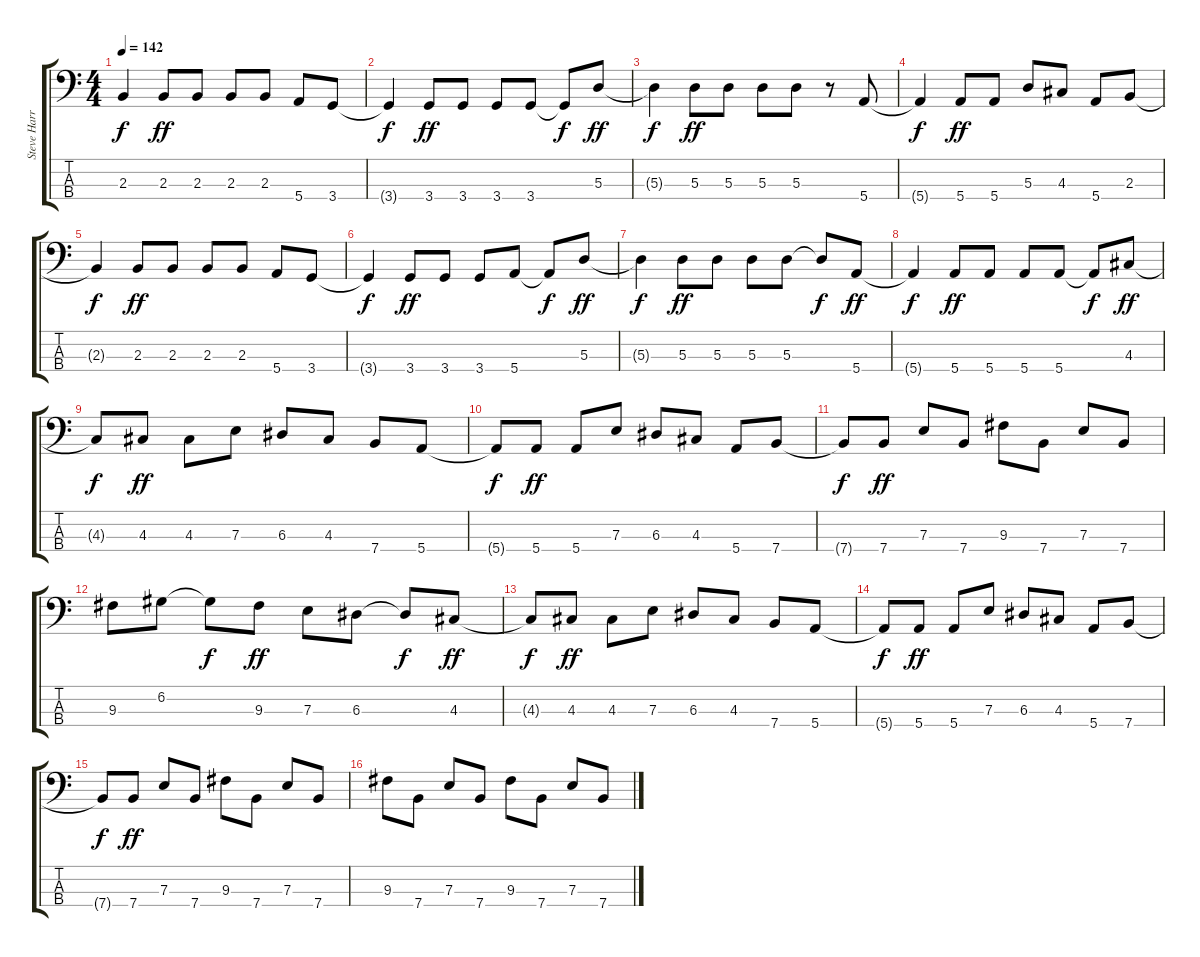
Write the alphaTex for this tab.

\track ("Steve Harris" "Steve Harr") {instrument electricbassfinger}
\staff {score tabs}
\tuning (G2 D2 A1 E1) {hide}
\ts (4 4)
\tempo 142
\clef f4
\ks c
2.3{t}.4{dy f} 2.3.8{dy ff} 2.3.8 2.3.8 2.3.8 5.4.8 3.4.8 |
3.4{t}.4{dy f} 3.4.8{dy ff} 3.4.8 3.4.8 3.4.8 3.4{t}.8{dy f} 5.3.8{dy ff} |
5.3{t}.4{dy f} 5.3.8{dy ff} 5.3.8 5.3.8 5.3.8 r.8 5.4.8 |
5.4{t}.4{dy f} 5.4.8{dy ff} 5.4.8 5.3.8 4.3.8 5.4.8 2.3.8 |
2.3{t}.4{dy f} 2.3.8{dy ff} 2.3.8 2.3.8 2.3.8 5.4.8 3.4.8 |
3.4{t}.4{dy f} 3.4.8{dy ff} 3.4.8 3.4.8 5.4.8 5.4{t}.8{dy f} 5.3.8{dy ff} |
5.3{t}.4{dy f} 5.3.8{dy ff} 5.3.8 5.3.8 5.3.8 5.3{t}.8{dy f} 5.4.8{dy ff} |
5.4{t}.4{dy f} 5.4.8{dy ff} 5.4.8 5.4.8 5.4.8 5.4{t}.8{dy f} 4.3.8{dy ff} |
4.3{t}.8{dy f volume 13} 4.3.8{dy ff} 4.3.8 7.3.8 6.3.8 4.3.8 7.4.8 5.4.8 |
5.4{t}.8{dy f} 5.4.8{dy ff} 5.4.8 7.3.8 6.3.8 4.3.8 5.4.8 7.4.8 |
7.4{t}.8{dy f} 7.4.8{dy ff} 7.3.8 7.4.8 9.3.8 7.4.8 7.3.8 7.4.8 |
9.3.8 6.2.8 6.2{t}.8{dy f} 9.3.8{dy ff} 7.3.8 6.3.8 6.3{t}.8{dy f} 4.3.8{dy ff} |
4.3{t}.8{dy f} 4.3.8{dy ff} 4.3.8 7.3.8 6.3.8 4.3.8 7.4.8 5.4.8 |
5.4{t}.8{dy f} 5.4.8{dy ff} 5.4.8 7.3.8 6.3.8 4.3.8 5.4.8 7.4.8 |
7.4{t}.8{dy f} 7.4.8{dy ff} 7.3.8 7.4.8 9.3.8 7.4.8 7.3.8 7.4.8 |
9.3.8 7.4.8 7.3.8 7.4.8 9.3.8 7.4.8 7.3.8 7.4.8
